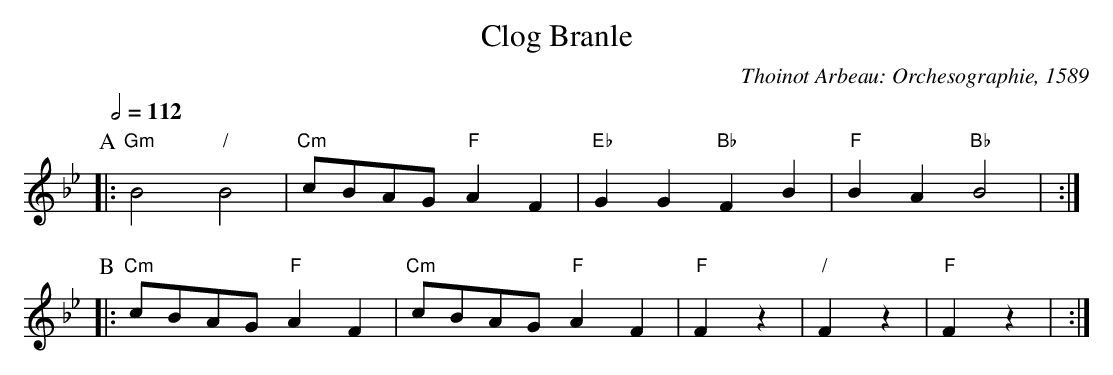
X:1
T:Clog Branle
Q:1/2=112
M:none
L:1/4
C:Thoinot Arbeau: Orchesographie, 1589
K:Bb
P:A
|: "Gm"B2 "/"B2 | "Cm"c/B/A/G/ "F"AF | "Eb"GG "Bb"FB | "F"BA "Bb"B2 | :|
P:B
|: "Cm"c/B/A/G/ "F"AF | "Cm"c/B/A/G/ "F"AF |\
"F"Fz | "/"Fz | "F"Fz | :|
